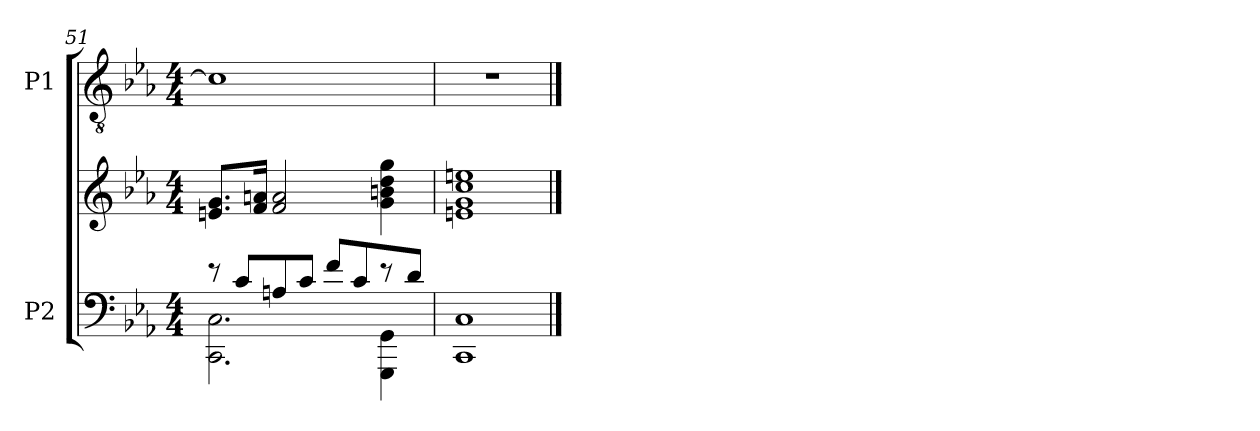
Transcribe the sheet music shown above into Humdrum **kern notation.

**kern	**kern	**kern
*part2	*part2	*part1
*staff3	*staff2	*staff1
*I"P2	*	*I"P1
*clefF4	*clefG2	*clefGv2
*	*	*ITrd7c12
*k[b-e-a-]	*k[b-e-a-]	*k[b-e-a-]
*c:	*c:	*c:
*M4/4	*M4/4	*M4/4
=51	=51	=51
*^	*	*
8r	2.CCi\ 2.Ci	8.eni/ 8.giL	1Ci]
8ci/L	.	.	.
.	.	16fi/ 16aniJk	.
8Ani/	.	2fi/ 2ai	.
8ci/J	.	.	.
8fi/L	.	.	.
8ci/	.	.	.
8r	4GGGi\ 4GGi	4gi\ 4bni 4ddi 4ggi	.
8di/J	.	.	.
*v	*v	*	*
=52	=52	=52
1CCi 1Ci	1eni 1gi 1cci 1eeni	1r
==	==	==
*-	*-	*-
